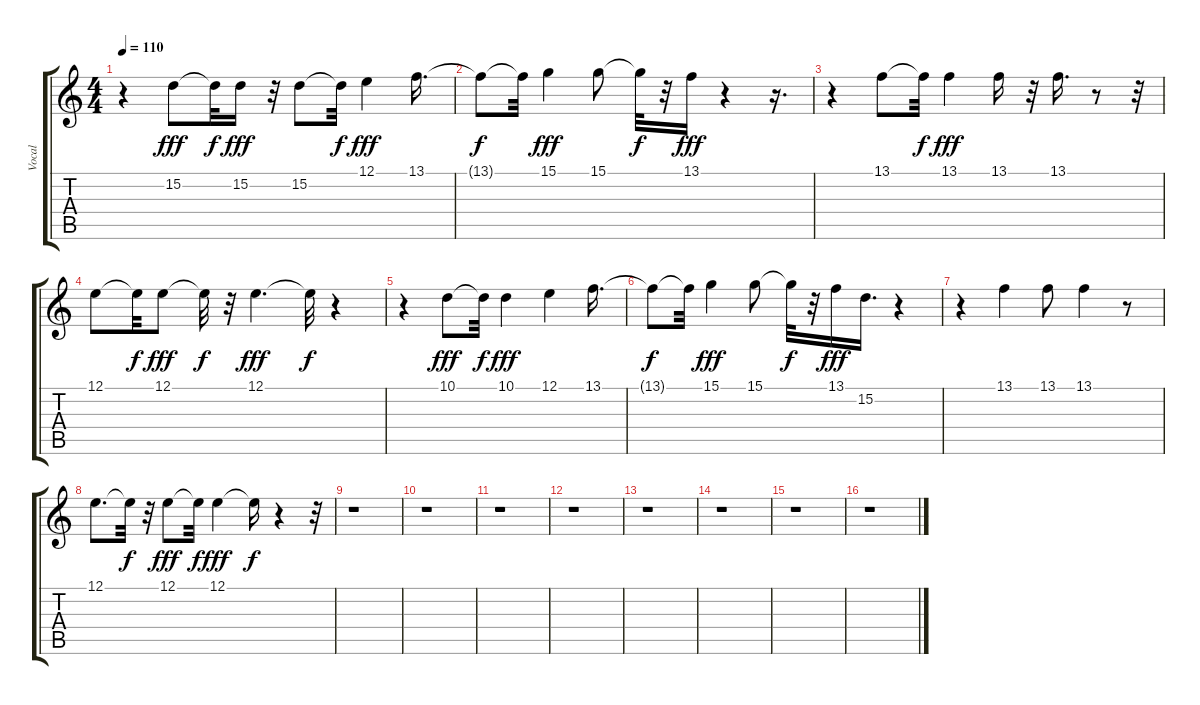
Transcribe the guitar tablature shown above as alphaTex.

\track ("Vocal" "Vocal") {instrument choiraahs}
\staff {score tabs}
\tuning (E4 B3 G3 D3 A2 E2) {hide}
\ts (4 4)
\tempo 110
\clef g2
\ks c
r.4{dy fff} 15.2.8 15.2{t}.32{dy f} 15.2.16{dy fff} r.32 15.2.8 15.2{t}.32{dy f} 12.1.4{dy fff} 13.1.16{d} |
13.1{t}.8{dy f} 13.1{t}.32 15.1.4{dy fff} 15.1.8 15.1{t}.32{dy f} r.32 13.1.16{dy fff} r.4 r.16{d} |
r.4 13.1.8 13.1{t}.32{dy f} 13.1.4{dy fff} 13.1.16 r.32 13.1.16{d} r.8 r.32 |
12.1.8 12.1{t}.32{dy f} 12.1.8{dy fff} 12.1{t}.32{dy f} r.32 12.1.4{d dy fff} 12.1{t}.32{dy f} r.4 |
r.4 10.1.8{dy fff} 10.1{t}.32{dy f} 10.1.4{dy fff} 12.1.4 13.1.16{d} |
13.1{t}.8{dy f} 13.1{t}.32 15.1.4{dy fff} 15.1.8 15.1{t}.32{dy f} r.32 13.1.16{dy fff} 15.2.16{d} r.4 |
r.4 13.1.4 13.1.8 13.1.4 r.8 |
12.1.8{d} 12.1{t}.32{dy f} r.32 12.1.8{dy fff} 12.1{t}.32{dy f} 12.1.4{dy fff} 12.1{t}.16{dy f} r.4 r.32 |
r.1 |
r.1 |
r.1 |
r.1 |
r.1 |
r.1 |
r.1 |
r.1
